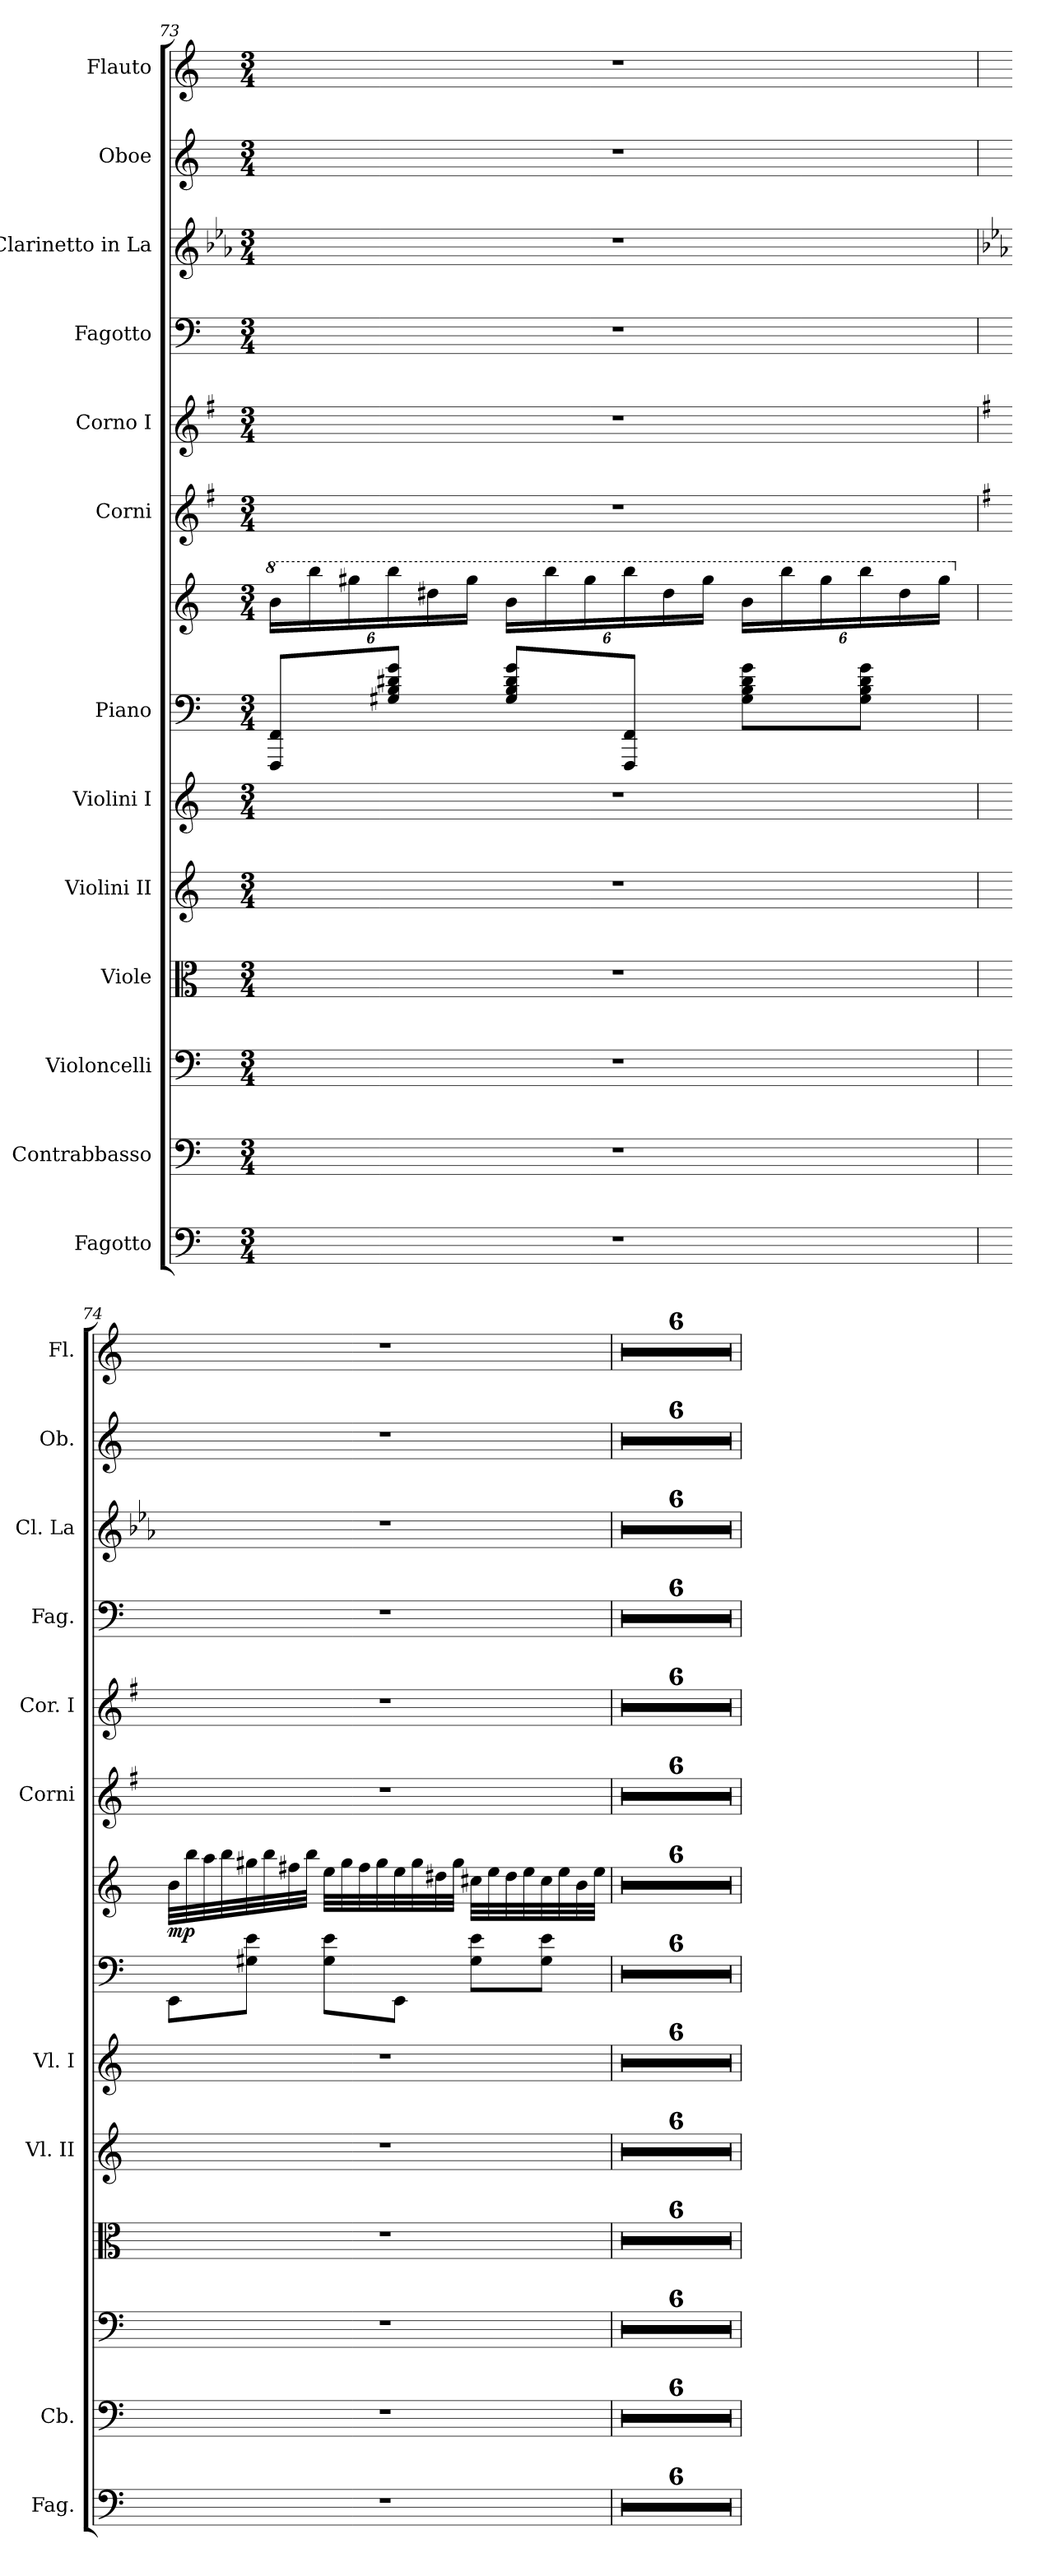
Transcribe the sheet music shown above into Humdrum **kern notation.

**kern	**kern	**kern	**kern	**kern	**kern	**kern	**kern	**dynam	**kern	**kern	**kern	**kern	**kern	**kern
*part13	*part12	*part11	*part10	*part9	*part8	*part7	*part7	*part7	*part6	*part5	*part4	*part3	*part2	*part1
*staff14	*staff13	*staff12	*staff11	*staff10	*staff9	*staff8	*staff7	*staff7/8	*staff6	*staff5	*staff4	*staff3	*staff2	*staff1
*I"Fagotto	*I"Contrabbasso	*I"Violoncelli	*I"Viole	*I"Violini II	*I"Violini I	*I"Piano	*	*	*I"Corni	*I"Corno I	*I"Fagotto	*I"Clarinetto in La	*I"Oboe	*I"Flauto
*I'Fag.	*I'Cb.	*	*	*I'Vl. II	*I'Vl. I	*	*	*	*I'Corni	*I'Cor. I	*I'Fag.	*I'Cl. La	*I'Ob.	*I'Fl.
!!LO:PB:g=z
*clefF4	*clefF4	*clefF4	*clefC3	*clefG2	*clefG2	*clefF4	*clefG2	*	*clefG2	*clefG2	*clefF4	*clefG2	*clefG2	*clefG2
*	*ITrd7c12	*	*	*	*	*	*	*	*ITrd4c7	*ITrd4c7	*	*ITrd2c3	*	*
*k[]	*k[]	*k[]	*k[]	*k[]	*k[]	*k[]	*k[]	*	*k[]	*k[]	*k[]	*k[]	*k[]	*k[]
*M3/4	*M3/4	*M3/4	*M3/4	*M3/4	*M3/4	*M3/4	*M3/4	*	*M3/4	*M3/4	*M3/4	*M3/4	*M3/4	*M3/4
*	*	*	*	*	*	*	*8va	*	*	*	*	*	*	*
*	*	*	*	*	*	*	*Xbrackettup	*	*	*	*	*	*	*
=73	=73	=73	=73	=73	=73	=73	=73	=73	=73	=73	=73	=73	=73	=73
2.r	2.r	2.r	2.r	2.r	2.r	8FFF/ 8FF/L	24bb\LL	.	2.r	2.r	2.r	2.r	2.r	2.r
.	.	.	.	.	.	.	24bbb\	.	.	.	.	.	.	.
.	.	.	.	.	.	.	24ggg#X\	.	.	.	.	.	.	.
.	.	.	.	.	.	8G#X/ 8B/ 8d#X/ 8g/J	24bbb\	.	.	.	.	.	.	.
.	.	.	.	.	.	.	24ddd#X\	.	.	.	.	.	.	.
.	.	.	.	.	.	.	24ggg#\JJ	.	.	.	.	.	.	.
.	.	.	.	.	.	8G#/ 8B/ 8d#/ 8g/L	24bb\LL	.	.	.	.	.	.	.
.	.	.	.	.	.	.	24bbb\	.	.	.	.	.	.	.
.	.	.	.	.	.	.	24ggg#\	.	.	.	.	.	.	.
.	.	.	.	.	.	8FFF/ 8FF/J	24bbb\	.	.	.	.	.	.	.
.	.	.	.	.	.	.	24ddd#\	.	.	.	.	.	.	.
.	.	.	.	.	.	.	24ggg#\JJ	.	.	.	.	.	.	.
.	.	.	.	.	.	8G#\ 8B\ 8d#\ 8g\L	24bb\LL	.	.	.	.	.	.	.
.	.	.	.	.	.	.	24bbb\	.	.	.	.	.	.	.
.	.	.	.	.	.	.	24ggg#\	.	.	.	.	.	.	.
.	.	.	.	.	.	8G#\ 8B\ 8d#\ 8g\J	24bbb\	.	.	.	.	.	.	.
.	.	.	.	.	.	.	24ddd#\	.	.	.	.	.	.	.
.	.	.	.	.	.	.	24ggg#\JJ	.	.	.	.	.	.	.
!!LO:PB:g=z
=74	=74	=74	=74	=74	=74	=74	=74	=74	=74	=74	=74	=74	=74	=74
*k[]	*k[]	*k[]	*k[]	*k[]	*k[]	*k[]	*k[]	*	*k[]	*k[]	*k[]	*k[]	*k[]	*k[]
*	*	*	*	*	*	*	*X8va	*	*	*	*	*	*	*
*	*	*	*	*	*	*	*8va	*	*	*	*	*	*	*
!	!	!	!	!	!	!	!	!LO:DY:b	!	!	!	!	!	!
2.r	2.r	2.r	2.r	2.r	2.r	8EE\L	32bb\LLL	mp	2.r	2.r	2.r	2.r	2.r	2.r
.	.	.	.	.	.	.	32bbb\	.	.	.	.	.	.	.
.	.	.	.	.	.	.	32aaa\	.	.	.	.	.	.	.
.	.	.	.	.	.	.	32bbb\	.	.	.	.	.	.	.
.	.	.	.	.	.	8G#X\ 8e\J	32ggg#X\	.	.	.	.	.	.	.
.	.	.	.	.	.	.	32bbb\	.	.	.	.	.	.	.
.	.	.	.	.	.	.	32fff#X\	.	.	.	.	.	.	.
.	.	.	.	.	.	.	32bbb\JJJ	.	.	.	.	.	.	.
.	.	.	.	.	.	8G#\ 8e\L	32eee\LLL	.	.	.	.	.	.	.
.	.	.	.	.	.	.	32ggg#\	.	.	.	.	.	.	.
.	.	.	.	.	.	.	32fff#\	.	.	.	.	.	.	.
.	.	.	.	.	.	.	32ggg#\	.	.	.	.	.	.	.
.	.	.	.	.	.	8EE\J	32eee\	.	.	.	.	.	.	.
.	.	.	.	.	.	.	32ggg#\	.	.	.	.	.	.	.
.	.	.	.	.	.	.	32ddd#X\	.	.	.	.	.	.	.
.	.	.	.	.	.	.	32ggg#\JJJ	.	.	.	.	.	.	.
.	.	.	.	.	.	8G#\ 8e\L	32ccc#X\LLL	.	.	.	.	.	.	.
.	.	.	.	.	.	.	32eee\	.	.	.	.	.	.	.
.	.	.	.	.	.	.	32ddd#\	.	.	.	.	.	.	.
.	.	.	.	.	.	.	32eee\	.	.	.	.	.	.	.
.	.	.	.	.	.	8G#\ 8e\J	32ccc#\	.	.	.	.	.	.	.
.	.	.	.	.	.	.	32eee\	.	.	.	.	.	.	.
.	.	.	.	.	.	.	32bb\	.	.	.	.	.	.	.
.	.	.	.	.	.	.	32eee\JJJ	.	.	.	.	.	.	.
!!LO:PB:g=z
=75	=75	=75	=75	=75	=75	=75	=75	=75	=75	=75	=75	=75	=75	=75
*	*	*	*	*	*	*	*X8va	*	*	*	*	*	*	*
2.r	2.r	2.r	2.r	2.r	2.r	2.r	2.r	.	2.r	2.r	2.r	2.r	2.r	2.r
=76	=76	=76	=76	=76	=76	=76	=76	=76	=76	=76	=76	=76	=76	=76
2.r	2.r	2.r	2.r	2.r	2.r	2.r	2.r	.	2.r	2.r	2.r	2.r	2.r	2.r
=77	=77	=77	=77	=77	=77	=77	=77	=77	=77	=77	=77	=77	=77	=77
2.r	2.r	2.r	2.r	2.r	2.r	2.r	2.r	.	2.r	2.r	2.r	2.r	2.r	2.r
=78	=78	=78	=78	=78	=78	=78	=78	=78	=78	=78	=78	=78	=78	=78
2.r	2.r	2.r	2.r	2.r	2.r	2.r	2.r	.	2.r	2.r	2.r	2.r	2.r	2.r
=79	=79	=79	=79	=79	=79	=79	=79	=79	=79	=79	=79	=79	=79	=79
2.r	2.r	2.r	2.r	2.r	2.r	2.r	2.r	.	2.r	2.r	2.r	2.r	2.r	2.r
=80	=80	=80	=80	=80	=80	=80	=80	=80	=80	=80	=80	=80	=80	=80
2.r	2.r	2.r	2.r	2.r	2.r	2.r	2.r	.	2.r	2.r	2.r	2.r	2.r	2.r
=	=	=	=	=	=	=	=	=	=	=	=	=	=	=
*-	*-	*-	*-	*-	*-	*-	*-	*-	*-	*-	*-	*-	*-	*-
